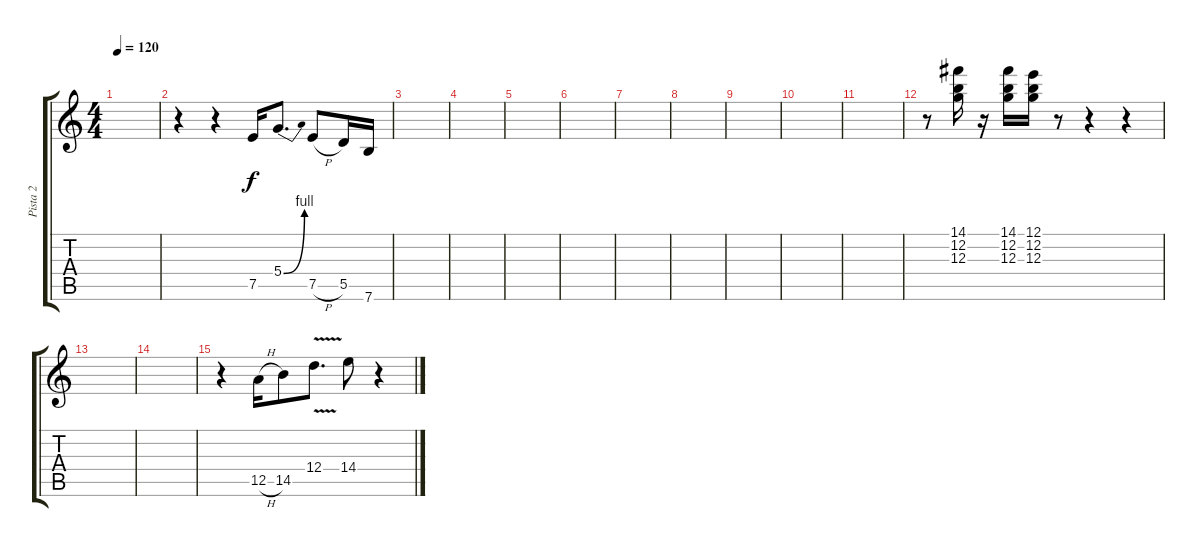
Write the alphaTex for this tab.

\track ("Pista 2" "Pista 2") {instrument electricguitarmuted}
\staff {score tabs}
\tuning (E4 B3 G3 D3 A2 E2) {hide}
\ts (4 4)
\tempo 120
\clef g2
\ks c
|
r.4 r.4 7.5.16 5.4{be (bend 0 0 60 4)}.8{d} 7.5{h}.8 5.5.16 7.6.16 |
|
|
|
|
|
|
|
|
|
r.8 (14.1 12.2 12.3).16 r.16 (14.1 12.2 12.3).16 (12.1 12.2 12.3).16 r.8 r.4 r.4 |
|
|
r.4 12.5{h}.16 14.5.8 12.4{v}.8{d} 14.4.8 r.4
